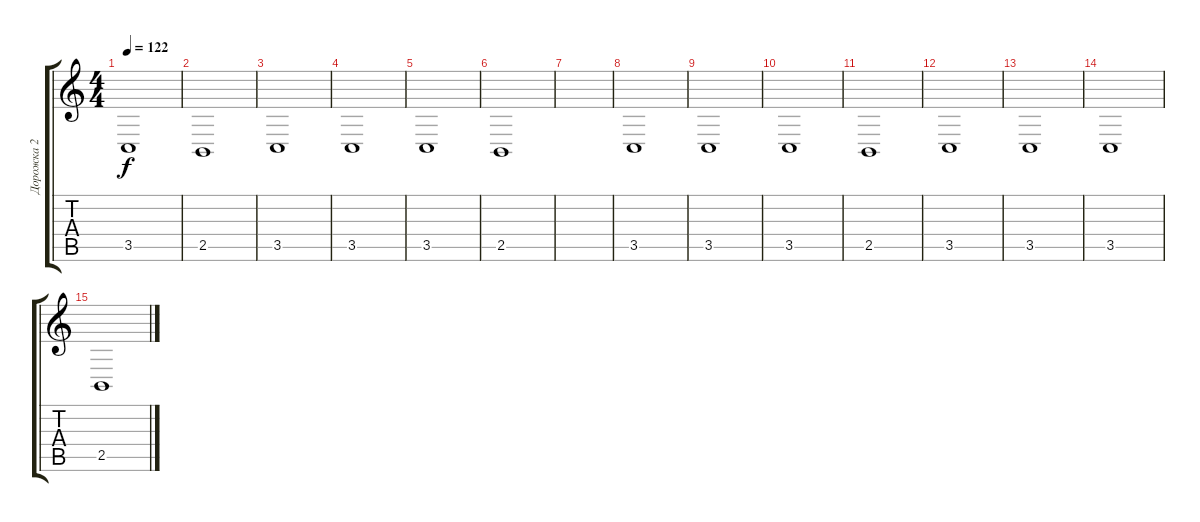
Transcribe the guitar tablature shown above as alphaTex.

\track ("Дорожка 2" "Дорожка 2") {instrument stringensemble1}
\staff {score tabs}
\tuning (E4 B3 G3 D3 A2 E2) {hide}
\ts (4 4)
\tempo 122
\clef g2
\ks c
3.5.1{dy f} |
2.5.1 |
3.5.1 |
3.5.1 |
3.5.1 |
2.5.1 |
|
3.5.1{volume 7} |
3.5.1 |
3.5.1 |
2.5.1 |
3.5.1 |
3.5.1 |
3.5.1 |
2.5.1
